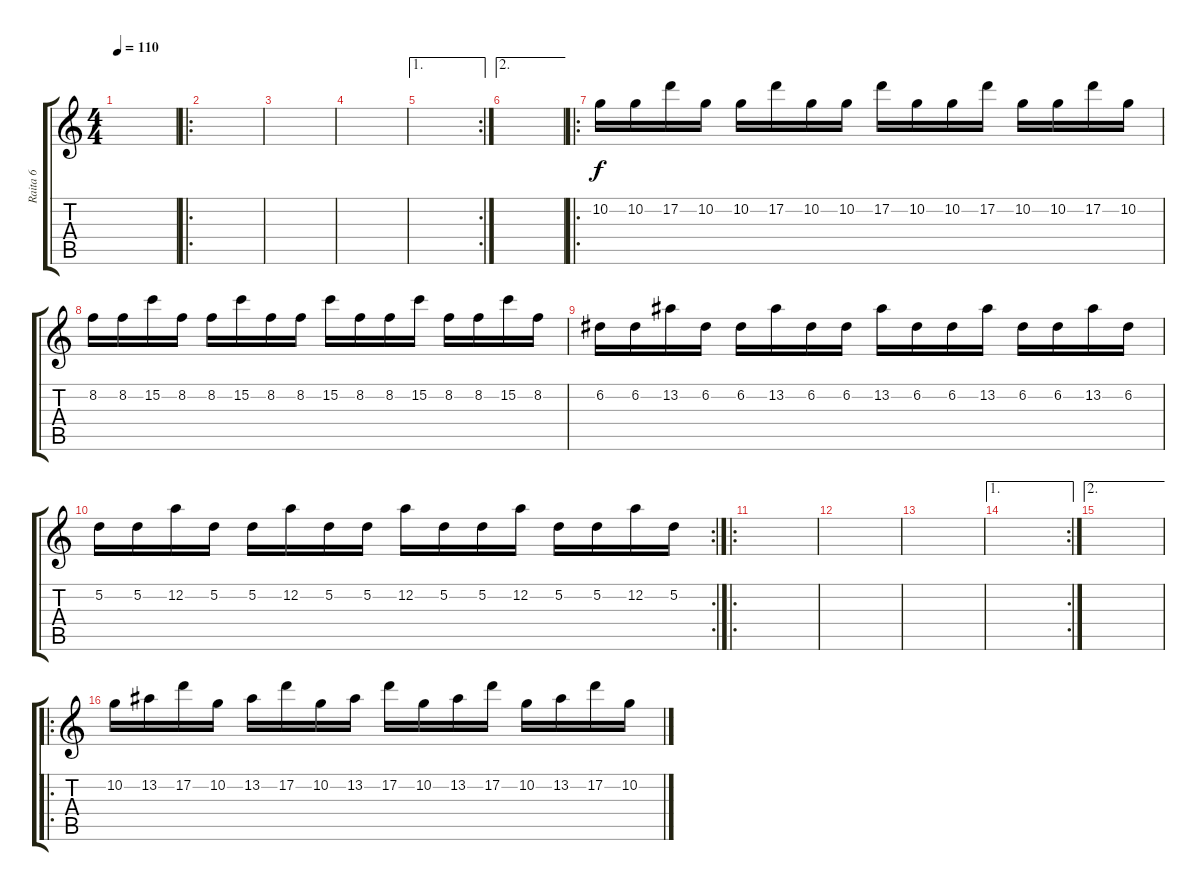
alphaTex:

\track ("Raita 6" "Raita 6") {instrument overdrivenguitar}
\staff {score tabs}
\tuning (D4 A3 F3 C3 G2 D2) {hide}
\ts (4 4)
\tempo 110
\clef g2
\ks c
|
\ro
|
|
|
\ae 1
\rc 2
|
\ae 2
|
\ro
10.2.16 10.2.16 17.2.16 10.2.16 10.2.16 17.2.16 10.2.16 10.2.16 17.2.16 10.2.16 10.2.16 17.2.16 10.2.16 10.2.16 17.2.16 10.2.16 |
8.2.16 8.2.16 15.2.16 8.2.16 8.2.16 15.2.16 8.2.16 8.2.16 15.2.16 8.2.16 8.2.16 15.2.16 8.2.16 8.2.16 15.2.16 8.2.16 |
6.2.16 6.2.16 13.2.16 6.2.16 6.2.16 13.2.16 6.2.16 6.2.16 13.2.16 6.2.16 6.2.16 13.2.16 6.2.16 6.2.16 13.2.16 6.2.16 |
\rc 2
5.2.16 5.2.16 12.2.16 5.2.16 5.2.16 12.2.16 5.2.16 5.2.16 12.2.16 5.2.16 5.2.16 12.2.16 5.2.16 5.2.16 12.2.16 5.2.16 |
\ro
|
|
|
\ae 1
\rc 2
|
\ae 2
|
\ro
10.2.16 13.2.16 17.2.16 10.2.16 13.2.16 17.2.16 10.2.16 13.2.16 17.2.16 10.2.16 13.2.16 17.2.16 10.2.16 13.2.16 17.2.16 10.2.16
